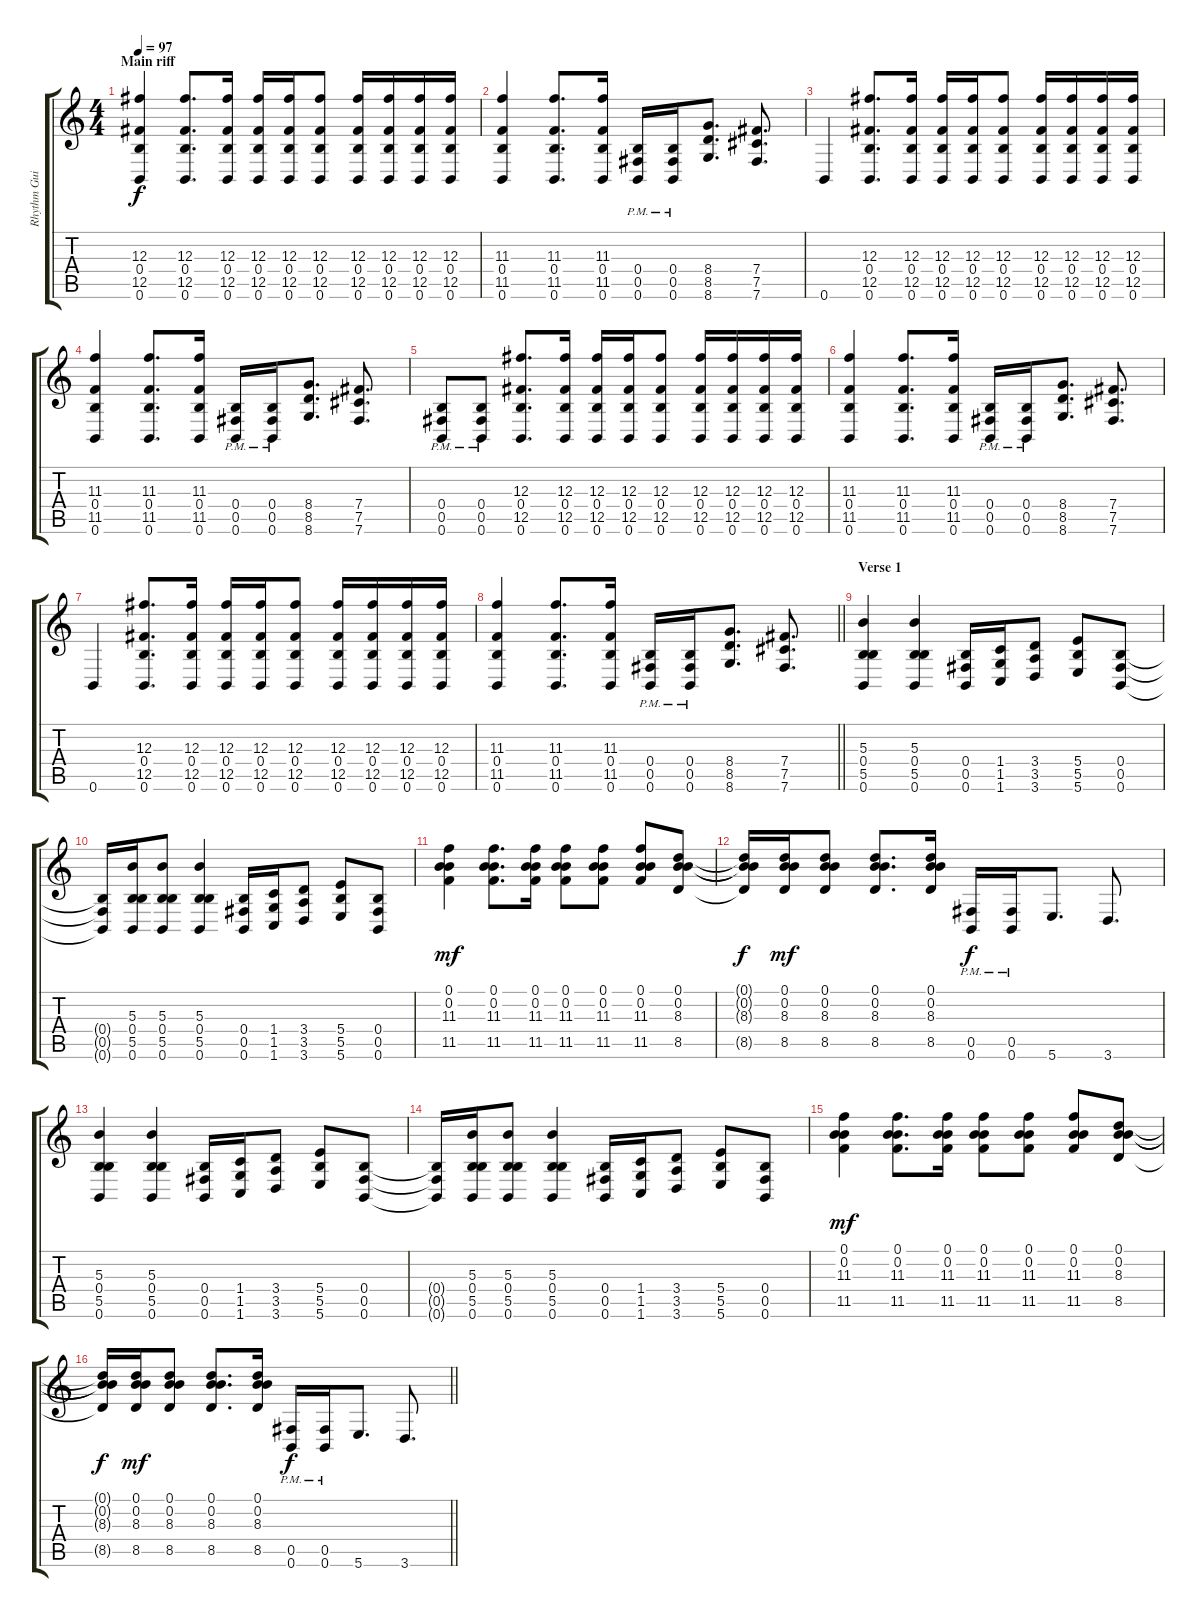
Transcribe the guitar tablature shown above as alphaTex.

\track ("Rhythm Guitar" "Rhythm Gui") {instrument distortionguitar}
\staff {score tabs}
\tuning (B3 B3 Gb3 B2 Gb2 B1) {hide}
\ts (4 4)
\section ("" "Main riff")
\tempo 97
\clef g2
\ks c
(12.3 0.4 12.5 0.6).4{dy f} (12.3 0.4 12.5 0.6).8{d} (12.3 0.4 12.5 0.6).16 (12.3 0.4 12.5 0.6).16 (12.3 0.4 12.5 0.6).16 (12.3 0.4 12.5 0.6).8 (12.3 0.4 12.5 0.6).16 (12.3 0.4 12.5 0.6).16 (12.3 0.4 12.5 0.6).16 (12.3 0.4 12.5 0.6).16 |
(11.3 0.4 11.5 0.6).4 (11.3 0.4 11.5 0.6).8{d} (11.3 0.4 11.5 0.6).16 (0.4{pm} 0.5{pm} 0.6{pm}).16 (0.4{pm} 0.5{pm} 0.6{pm}).16 (8.4 8.5 8.6).8{d} (7.4 7.5 7.6).8{d} |
0.6.4 (12.3 0.4 12.5 0.6).8{d} (12.3 0.4 12.5 0.6).16 (12.3 0.4 12.5 0.6).16 (12.3 0.4 12.5 0.6).16 (12.3 0.4 12.5 0.6).8 (12.3 0.4 12.5 0.6).16 (12.3 0.4 12.5 0.6).16 (12.3 0.4 12.5 0.6).16 (12.3 0.4 12.5 0.6).16 |
(11.3 0.4 11.5 0.6).4 (11.3 0.4 11.5 0.6).8{d} (11.3 0.4 11.5 0.6).16 (0.4{pm} 0.5{pm} 0.6{pm}).16 (0.4{pm} 0.5{pm} 0.6{pm}).16 (8.4 8.5 8.6).8{d} (7.4 7.5 7.6).8{d} |
(0.4{pm} 0.5{pm} 0.6{pm}).8{volume 16 balance 8} (0.4{pm} 0.5{pm} 0.6{pm}).8 (12.3 0.4 12.5 0.6).8{d} (12.3 0.4 12.5 0.6).16 (12.3 0.4 12.5 0.6).16 (12.3 0.4 12.5 0.6).16 (12.3 0.4 12.5 0.6).8 (12.3 0.4 12.5 0.6).16 (12.3 0.4 12.5 0.6).16 (12.3 0.4 12.5 0.6).16 (12.3 0.4 12.5 0.6).16 |
(11.3 0.4 11.5 0.6).4 (11.3 0.4 11.5 0.6).8{d} (11.3 0.4 11.5 0.6).16 (0.4{pm} 0.5{pm} 0.6{pm}).16 (0.4{pm} 0.5{pm} 0.6{pm}).16 (8.4 8.5 8.6).8{d} (7.4 7.5 7.6).8{d} |
0.6.4 (12.3 0.4 12.5 0.6).8{d} (12.3 0.4 12.5 0.6).16 (12.3 0.4 12.5 0.6).16 (12.3 0.4 12.5 0.6).16 (12.3 0.4 12.5 0.6).8 (12.3 0.4 12.5 0.6).16 (12.3 0.4 12.5 0.6).16 (12.3 0.4 12.5 0.6).16 (12.3 0.4 12.5 0.6).16 |
\barLineRight lightlight
(11.3 0.4 11.5 0.6).4 (11.3 0.4 11.5 0.6).8{d} (11.3 0.4 11.5 0.6).16 (0.4{pm} 0.5{pm} 0.6{pm}).16 (0.4{pm} 0.5{pm} 0.6{pm}).16 (8.4 8.5 8.6).8{d} (7.4 7.5 7.6).8{d} |
\section ("" "Verse 1")
(5.3 0.4 5.5 0.6).4{balance 16} (5.3 0.4 5.5 0.6).4 (0.4 0.5 0.6).16 (1.4 1.5 1.6).16 (3.4 3.5 3.6).8 (5.4 5.5 5.6).8 (0.4 0.5 0.6).8 |
(0.4{t} 0.5{t} 0.6{t}).16 (5.3 0.4 5.5 0.6).16 (5.3 0.4 5.5 0.6).8 (5.3 0.4 5.5 0.6).4 (0.4 0.5 0.6).16 (1.4 1.5 1.6).16 (3.4 3.5 3.6).8 (5.4 5.5 5.6).8 (0.4 0.5 0.6).8 |
(0.1 0.2 11.3 11.5).4{dy mf} (0.1 0.2 11.3 11.5).8{d} (0.1 0.2 11.3 11.5).16 (0.1 0.2 11.3 11.5).8 (0.1 0.2 11.3 11.5).8 (0.1 0.2 11.3 11.5).8 (0.1 0.2 8.3 8.5).8 |
(0.1{t} 0.2{t} 8.3{t} 8.5{t}).16{dy f} (0.1 0.2 8.3 8.5).16{dy mf} (0.1 0.2 8.3 8.5).8 (0.1 0.2 8.3 8.5).8{d} (0.1 0.2 8.3 8.5).16 (0.5{pm} 0.6{pm}).16{dy f} (0.5{pm} 0.6{pm}).16 5.6.8{d} 3.6.8{d} |
(5.3 0.4 5.5 0.6).4 (5.3 0.4 5.5 0.6).4 (0.4 0.5 0.6).16 (1.4 1.5 1.6).16 (3.4 3.5 3.6).8 (5.4 5.5 5.6).8 (0.4 0.5 0.6).8 |
(0.4{t} 0.5{t} 0.6{t}).16 (5.3 0.4 5.5 0.6).16 (5.3 0.4 5.5 0.6).8 (5.3 0.4 5.5 0.6).4 (0.4 0.5 0.6).16 (1.4 1.5 1.6).16 (3.4 3.5 3.6).8 (5.4 5.5 5.6).8 (0.4 0.5 0.6).8 |
(0.1 0.2 11.3 11.5).4{dy mf} (0.1 0.2 11.3 11.5).8{d} (0.1 0.2 11.3 11.5).16 (0.1 0.2 11.3 11.5).8 (0.1 0.2 11.3 11.5).8 (0.1 0.2 11.3 11.5).8 (0.1 0.2 8.3 8.5).8 |
\barLineRight lightlight
(0.1{t} 0.2{t} 8.3{t} 8.5{t}).16{dy f} (0.1 0.2 8.3 8.5).16{dy mf} (0.1 0.2 8.3 8.5).8 (0.1 0.2 8.3 8.5).8{d} (0.1 0.2 8.3 8.5).16 (0.5{pm} 0.6{pm}).16{dy f} (0.5{pm} 0.6{pm}).16 5.6.8{d} 3.6.8{d}
